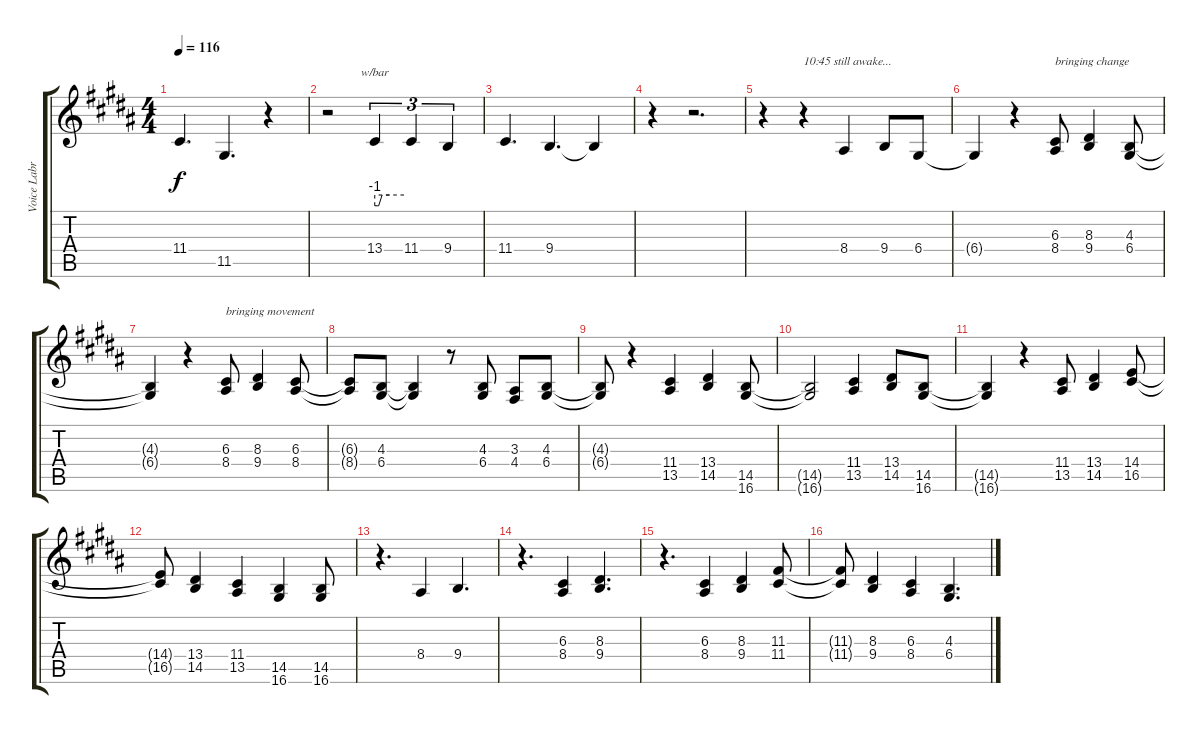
\track ("Voice Labrie" "Voice Labr") {instrument altosax}
\staff {score tabs}
\tuning (E4 B3 G3 D3 A2 E2) {hide}
\ts (4 4)
\tempo 116
\clef g2
\ks g#minor
11.4.4{d dy f} 11.5.4{d} r.4 |
r.2 13.4.4{tu (3 2) tbe (custom default 0 -4 5 -4 8 -4 15 0 30 0 60 0)} 11.4.4{tu (3 2)} 9.4.4{tu (3 2)} |
11.4.4{d} 9.4.4{d} 9.4{t}.4 |
\ks b
r.4 r.2{d} |
\ks g#minor
r.4 r.4{txt "10:45 still awake..."} 8.4.4 9.4.8 6.4.8 |
6.4{t}.4 r.4 (6.3 8.4).8{txt "bringing change"} (8.3 9.4).4 (4.3 6.4).8 |
(4.3{t} 6.4{t}).4 r.4 (6.3 8.4).8{txt "bringing movement"} (8.3 9.4).4 (6.3 8.4).8 |
\ks b
(6.3{t} 8.4{t}).8 (4.3 6.4).8 (4.3{t} 6.4{t}).4 r.8 (4.3 6.4).8 (3.3 4.4).8 (4.3 6.4).8 |
\ks g#minor
(4.3{t} 6.4{t}).8 r.4 (11.4 13.5).4 (13.4 14.5).4 (14.5 16.6).8 |
(14.5{t} 16.6{t}).2 (11.4 13.5).4 (13.4 14.5).8 (14.5 16.6).8 |
(14.5{t} 16.6{t}).4 r.4 (11.4 13.5).8 (13.4 14.5).4 (14.4 16.5).8 |
\ks b
(14.4{t} 16.5{t}).8 (13.4 14.5).4 (11.4 13.5).4 (14.5 16.6).4 (14.5 16.6).8 |
\ks g#minor
r.4{d} 8.4.4 9.4.4{d} |
r.4{d} (6.3 8.4).4 (8.3 9.4).4{d} |
r.4{d} (6.3 8.4).4 (8.3 9.4).4 (11.3 11.4).8 |
\ks b
(11.3{t} 11.4{t}).8 (8.3 9.4).4 (6.3 8.4).4 (4.3 6.4).4{d}
